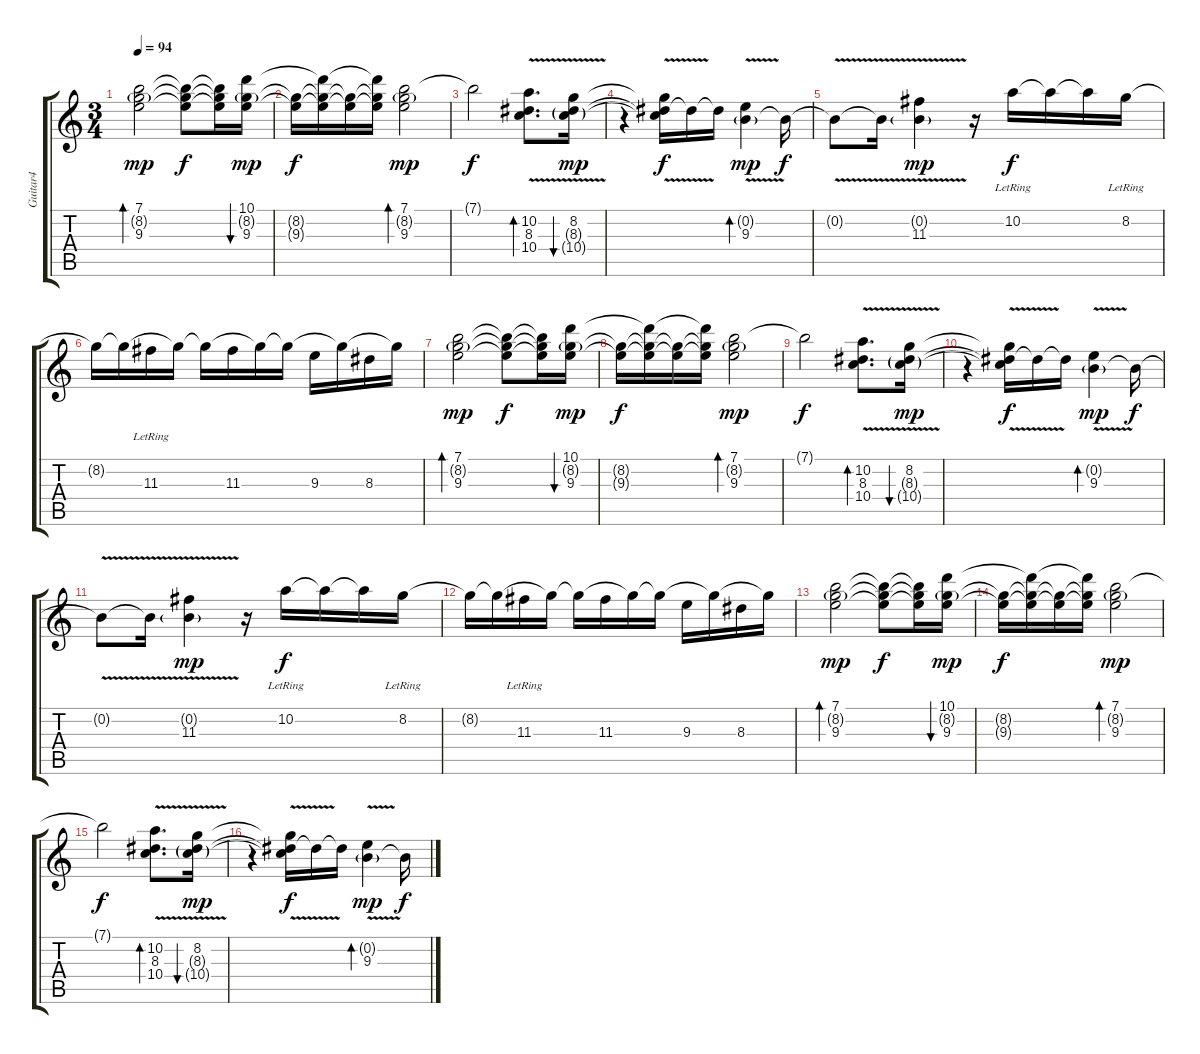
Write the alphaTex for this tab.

\track ("Guitar4" "Guitar4") {instrument electricguitarjazz}
\staff {score tabs}
\tuning (E4 B3 G3 D3 A2 E2) {hide}
\ts (3 4)
\tempo 94
\clef g2
\ks c
(7.1 8.2{g} 9.3).2{bd 240 dy mp} (7.1{t} 8.2{t} 9.3{t}).8{dy f} (7.1{t} 8.2{t} 9.3{t}).16 (10.1 8.2{g} 9.3).16{bu 480 dy mp} |
(8.2{t} 9.3{t}).16{dy f} (10.1{t} 8.2{t} 9.3{t}).16 (8.2{t} 9.3{t}).16 (10.1{t} 8.2{t} 9.3{t}).16 (7.1 8.2{g} 9.3).2{bd 60 dy mp} |
7.1{t}.2{dy f} (10.2 8.3{v} 10.4).8{d bd 120} (8.2{v} 8.3{g} 10.4{g}).16{bu 240 dy mp} |
r.4 (8.2{t} 8.3{v t} 10.4{t}).16{dy f} 8.3{t}.16 8.3{t}.16 (0.2{g} 9.3{v}).4{bd 240 dy mp} 0.2{t}.16{dy f} |
0.2{v t}.8 0.2{v t}.16 (0.2{g} 11.3{v}).4{dy mp} r.16 10.2{lr}.16{dy f} 10.2{t}.16 10.2{t}.16 8.2{lr}.16 |
8.2{t}.16 8.2{t}.16 11.3{lr}.16 8.2{t}.16 8.2{t}.16 11.3.16 8.2{t}.16 8.2{t}.16 9.3.16 8.2{t}.16 8.3.16 8.2{t}.16 |
(7.1 8.2{g} 9.3).2{bd 240 dy mp} (7.1{t} 8.2{t} 9.3{t}).8{dy f} (7.1{t} 8.2{t} 9.3{t}).16 (10.1 8.2{g} 9.3).16{bu 480 dy mp} |
(8.2{t} 9.3{t}).16{dy f} (10.1{t} 8.2{t} 9.3{t}).16 (8.2{t} 9.3{t}).16 (10.1{t} 8.2{t} 9.3{t}).16 (7.1 8.2{g} 9.3).2{bd 60 dy mp} |
7.1{t}.2{dy f} (10.2 8.3{v} 10.4).8{d bd 120} (8.2{v} 8.3{g} 10.4{g}).16{bu 240 dy mp} |
r.4 (8.2{t} 8.3{v t} 10.4{t}).16{dy f} 8.3{t}.16 8.3{t}.16 (0.2{g} 9.3{v}).4{bd 240 dy mp} 0.2{t}.16{dy f} |
0.2{v t}.8 0.2{v t}.16 (0.2{g} 11.3{v}).4{dy mp} r.16 10.2{lr}.16{dy f} 10.2{t}.16 10.2{t}.16 8.2{lr}.16 |
8.2{t}.16 8.2{t}.16 11.3{lr}.16 8.2{t}.16 8.2{t}.16 11.3.16 8.2{t}.16 8.2{t}.16 9.3.16 8.2{t}.16 8.3.16 8.2{t}.16 |
(7.1 8.2{g} 9.3).2{bd 240 dy mp} (7.1{t} 8.2{t} 9.3{t}).8{dy f} (7.1{t} 8.2{t} 9.3{t}).16 (10.1 8.2{g} 9.3).16{bu 480 dy mp} |
(8.2{t} 9.3{t}).16{dy f} (10.1{t} 8.2{t} 9.3{t}).16 (8.2{t} 9.3{t}).16 (10.1{t} 8.2{t} 9.3{t}).16 (7.1 8.2{g} 9.3).2{bd 60 dy mp} |
7.1{t}.2{dy f} (10.2 8.3{v} 10.4).8{d bd 120} (8.2{v} 8.3{g} 10.4{g}).16{bu 240 dy mp} |
r.4 (8.2{t} 8.3{v t} 10.4{t}).16{dy f} 8.3{t}.16 8.3{t}.16 (0.2{g} 9.3{v}).4{bd 240 dy mp} 0.2{t}.16{dy f}
